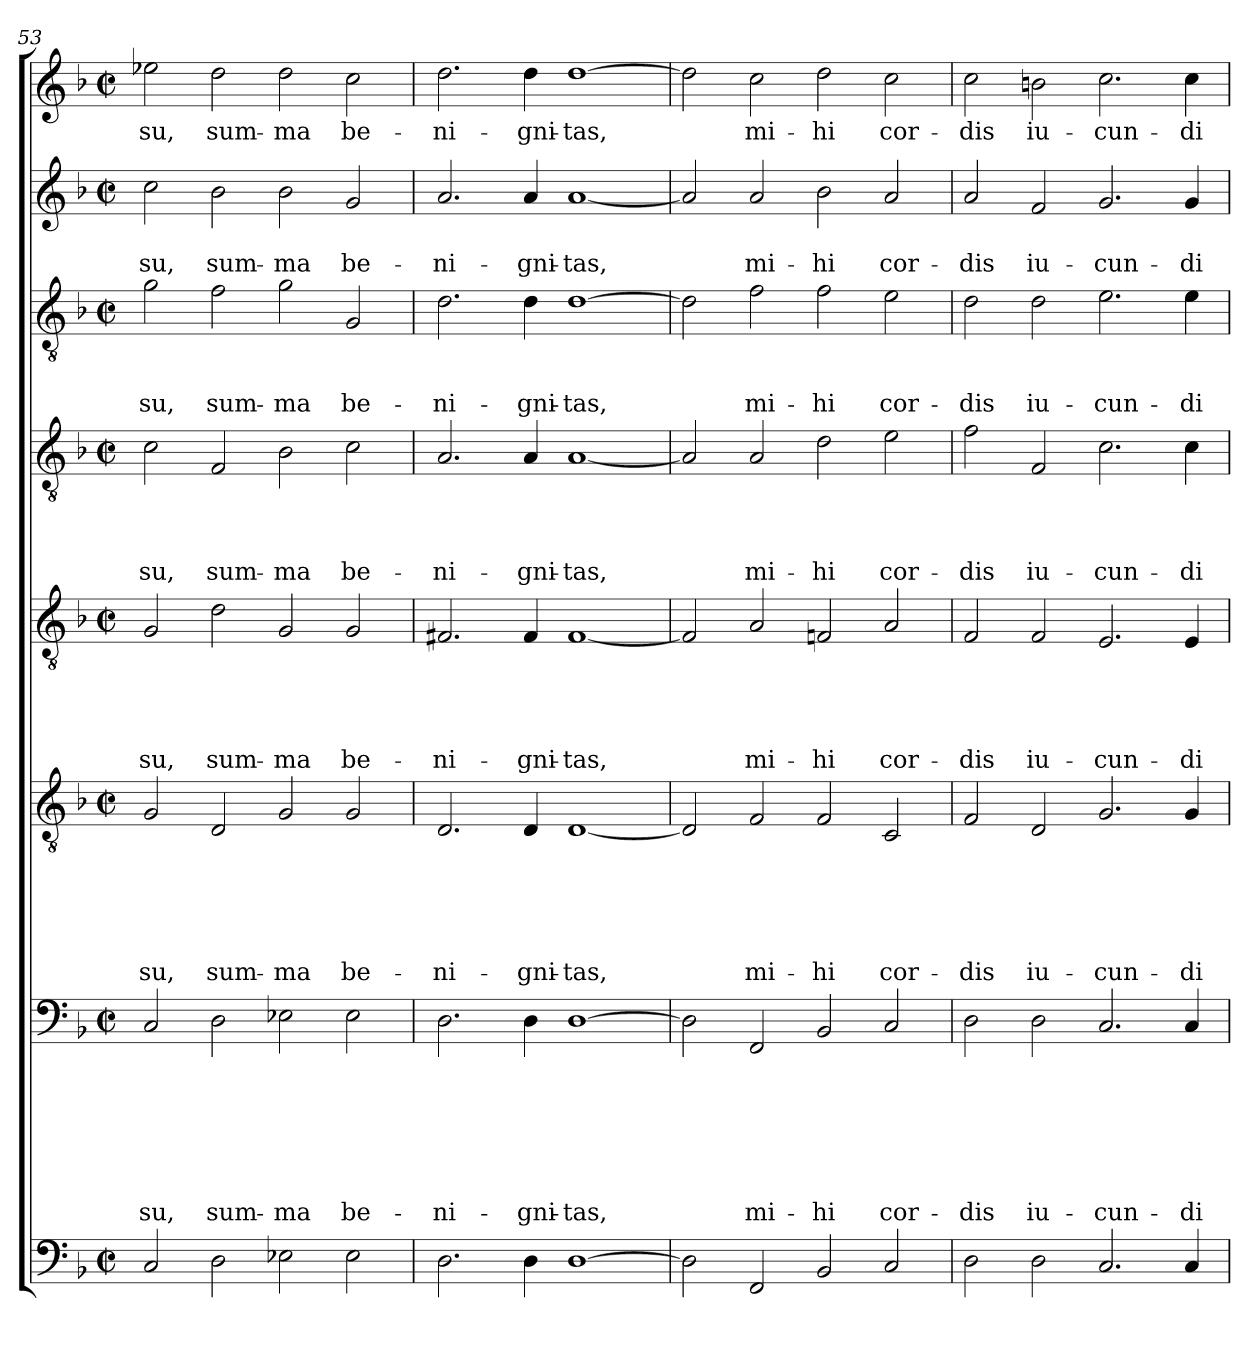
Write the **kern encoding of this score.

**kern	**kern	**text	**text	**text	**text	**text	**text	**text	**kern	**text	**text	**text	**text	**text	**text	**kern	**text	**text	**text	**text	**text	**kern	**text	**text	**text	**text	**kern	**text	**text	**text	**kern	**text	**text	**kern	**text
*part8	*part7	*part7	*part7	*part7	*part7	*part7	*part7	*part7	*part6	*part6	*part6	*part6	*part6	*part6	*part6	*part5	*part5	*part5	*part5	*part5	*part5	*part4	*part4	*part4	*part4	*part4	*part3	*part3	*part3	*part3	*part2	*part2	*part2	*part1	*part1
*staff8	*staff7	*staff7	*staff7	*staff7	*staff7	*staff7	*staff7	*staff7	*staff6	*staff6	*staff6	*staff6	*staff6	*staff6	*staff6	*staff5	*staff5	*staff5	*staff5	*staff5	*staff5	*staff4	*staff4	*staff4	*staff4	*staff4	*staff3	*staff3	*staff3	*staff3	*staff2	*staff2	*staff2	*staff1	*staff1
*clefF4	*clefF4	*	*	*	*	*	*	*	*clefGv2	*	*	*	*	*	*	*clefGv2	*	*	*	*	*	*clefGv2	*	*	*	*	*clefGv2	*	*	*	*clefG2	*	*	*clefG2	*
*k[b-]	*k[b-]	*	*	*	*	*	*	*	*k[b-]	*	*	*	*	*	*	*k[b-]	*	*	*	*	*	*k[b-]	*	*	*	*	*k[b-]	*	*	*	*k[b-]	*	*	*k[b-]	*
*F:	*F:	*	*	*	*	*	*	*	*F:	*	*	*	*	*	*	*F:	*	*	*	*	*	*F:	*	*	*	*	*F:	*	*	*	*F:	*	*	*F:	*
*M2/2	*M2/2	*	*	*	*	*	*	*	*M2/2	*	*	*	*	*	*	*M2/2	*	*	*	*	*	*M2/2	*	*	*	*	*M2/2	*	*	*	*M2/2	*	*	*M2/2	*
*met(c|)	*met(c|)	*	*	*	*	*	*	*	*met(c|)	*	*	*	*	*	*	*met(c|)	*	*	*	*	*	*met(c|)	*	*	*	*	*met(c|)	*	*	*	*met(c|)	*	*	*met(c|)	*
=53	=53	=53	=53	=53	=53	=53	=53	=53	=53	=53	=53	=53	=53	=53	=53	=53	=53	=53	=53	=53	=53	=53	=53	=53	=53	=53	=53	=53	=53	=53	=53	=53	=53	=53	=53
2C/	2C/	.	.	.	.	.	.	-su,	2G/	.	.	.	.	.	-su,	2G/	.	.	.	.	-su,	2c\	.	.	.	-su,	2g\	.	.	-su,	2cc\	.	-su,	2ee-X\	-su,
2D\	2D\	.	.	.	.	.	.	sum-	2D/	.	.	.	.	.	sum-	2d\	.	.	.	.	sum-	2F/	.	.	.	sum-	2f\	.	.	sum-	2b-\	.	sum-	2dd\	sum-
2E-X\	2E-X\	.	.	.	.	.	.	-ma	2G/	.	.	.	.	.	-ma	2G/	.	.	.	.	-ma	2B-\	.	.	.	-ma	2g\	.	.	-ma	2b-\	.	-ma	2dd\	-ma
2E-\	2E-\	.	.	.	.	.	.	be-	2G/	.	.	.	.	.	be-	2G/	.	.	.	.	be-	2c\	.	.	.	be-	2G/	.	.	be-	2g/	.	be-	2cc\	be-
!!LO:LB:g=z
=54	=54	=54	=54	=54	=54	=54	=54	=54	=54	=54	=54	=54	=54	=54	=54	=54	=54	=54	=54	=54	=54	=54	=54	=54	=54	=54	=54	=54	=54	=54	=54	=54	=54	=54	=54
2.D\	2.D\	.	.	.	.	.	.	-ni-	2.D/	.	.	.	.	.	-ni-	2.F#X/	.	.	.	.	-ni-	2.A/	.	.	.	-ni-	2.d\	.	.	-ni-	2.a/	.	-ni-	2.dd\	-ni-
4D\	4D\	.	.	.	.	.	.	-gni-	4D/	.	.	.	.	.	-gni-	4F#/	.	.	.	.	-gni-	4A/	.	.	.	-gni-	4d\	.	.	-gni-	4a/	.	-gni-	4dd\	-gni-
[1D	[1D	.	.	.	.	.	.	-tas,	[1D	.	.	.	.	.	-tas,	[1F#	.	.	.	.	-tas,	[1A	.	.	.	-tas,	[1d	.	.	-tas,	[1a	.	-tas,	[1dd	-tas,
=55	=55	=55	=55	=55	=55	=55	=55	=55	=55	=55	=55	=55	=55	=55	=55	=55	=55	=55	=55	=55	=55	=55	=55	=55	=55	=55	=55	=55	=55	=55	=55	=55	=55	=55	=55
2D\]	2D\]	.	.	.	.	.	.	.	2D/]	.	.	.	.	.	.	2F#/]	.	.	.	.	.	2A/]	.	.	.	.	2d\]	.	.	.	2a/]	.	.	2dd\]	.
2FF/	2FF/	.	.	.	.	.	.	mi-	2F/	.	.	.	.	.	mi-	2A/	.	.	.	.	mi-	2A/	.	.	.	mi-	2f\	.	.	mi-	2a/	.	mi-	2cc\	mi-
2BB-/	2BB-/	.	.	.	.	.	.	-hi	2F/	.	.	.	.	.	-hi	2Fn/	.	.	.	.	-hi	2d\	.	.	.	-hi	2f\	.	.	-hi	2b-\	.	-hi	2dd\	-hi
2C/	2C/	.	.	.	.	.	.	cor-	2C/	.	.	.	.	.	cor-	2A/	.	.	.	.	cor-	2e\	.	.	.	cor-	2e\	.	.	cor-	2a/	.	cor-	2cc\	cor-
=56	=56	=56	=56	=56	=56	=56	=56	=56	=56	=56	=56	=56	=56	=56	=56	=56	=56	=56	=56	=56	=56	=56	=56	=56	=56	=56	=56	=56	=56	=56	=56	=56	=56	=56	=56
2D\	2D\	.	.	.	.	.	.	-dis	2F/	.	.	.	.	.	-dis	2F/	.	.	.	.	-dis	2f\	.	.	.	-dis	2d\	.	.	-dis	2a/	.	-dis	2cc\	-dis
2D\	2D\	.	.	.	.	.	.	iu-	2D/	.	.	.	.	.	iu-	2F/	.	.	.	.	iu-	2F/	.	.	.	iu-	2d\	.	.	iu-	2f/	.	iu-	2bn\	iu-
2.C/	2.C/	.	.	.	.	.	.	-cun-	2.G/	.	.	.	.	.	-cun-	2.E/	.	.	.	.	-cun-	2.c\	.	.	.	-cun-	2.e\	.	.	-cun-	2.g/	.	-cun-	2.cc\	-cun-
4C/	4C/	.	.	.	.	.	.	-di-	4G/	.	.	.	.	.	-di-	4E/	.	.	.	.	-di-	4c\	.	.	.	-di-	4e\	.	.	-di-	4g/	.	-di-	4cc\	-di-
=	=	=	=	=	=	=	=	=	=	=	=	=	=	=	=	=	=	=	=	=	=	=	=	=	=	=	=	=	=	=	=	=	=	=	=
*-	*-	*-	*-	*-	*-	*-	*-	*-	*-	*-	*-	*-	*-	*-	*-	*-	*-	*-	*-	*-	*-	*-	*-	*-	*-	*-	*-	*-	*-	*-	*-	*-	*-	*-	*-
